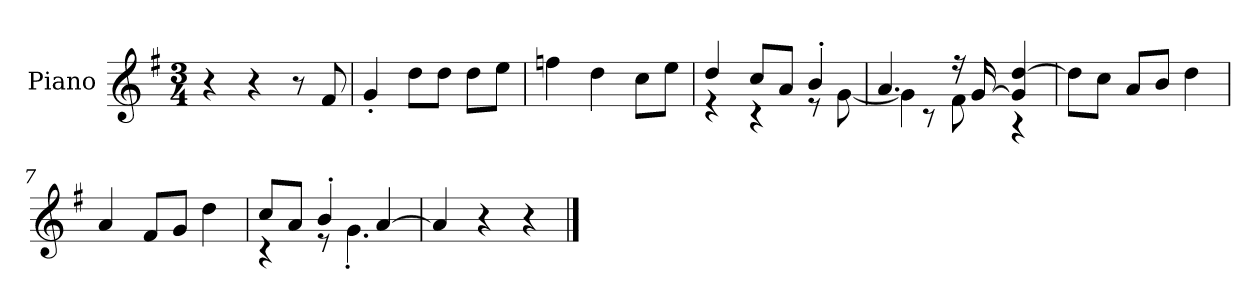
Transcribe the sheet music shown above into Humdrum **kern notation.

**kern
*part1
*staff1
*I"Piano
*I'P-no
*clefG2
*k[f#]
*M3/4
*MM172
=1
4r
4r
8r
8f#/
=2
4g'/
8dd\L
8dd\J
8dd\L
8ee\J
=3
4ffn\
4dd\
8cc\L
8ee\J
=4
*^
4dd/	4r
8cc/L	4r
8a/J	.
4b'/	8r
.	[8g\
=5	=5
4.a/	4g\]
.	8r
16r	8f#\
[16g/	.
4g/] [4dd/	4r
*v	*v
=6
8dd\L]
8cc\J
8a/L
8b/J
4dd\
=7
4a/
8f#/L
8g/J
4dd\
!!LO:LB:g=z
=8
*^
8cc/L	4r
8a/J	.
4b'/	8r
.	4.g'\
[4a/	.
*v	*v
=9
4a/]
4r
4r
==
*-
